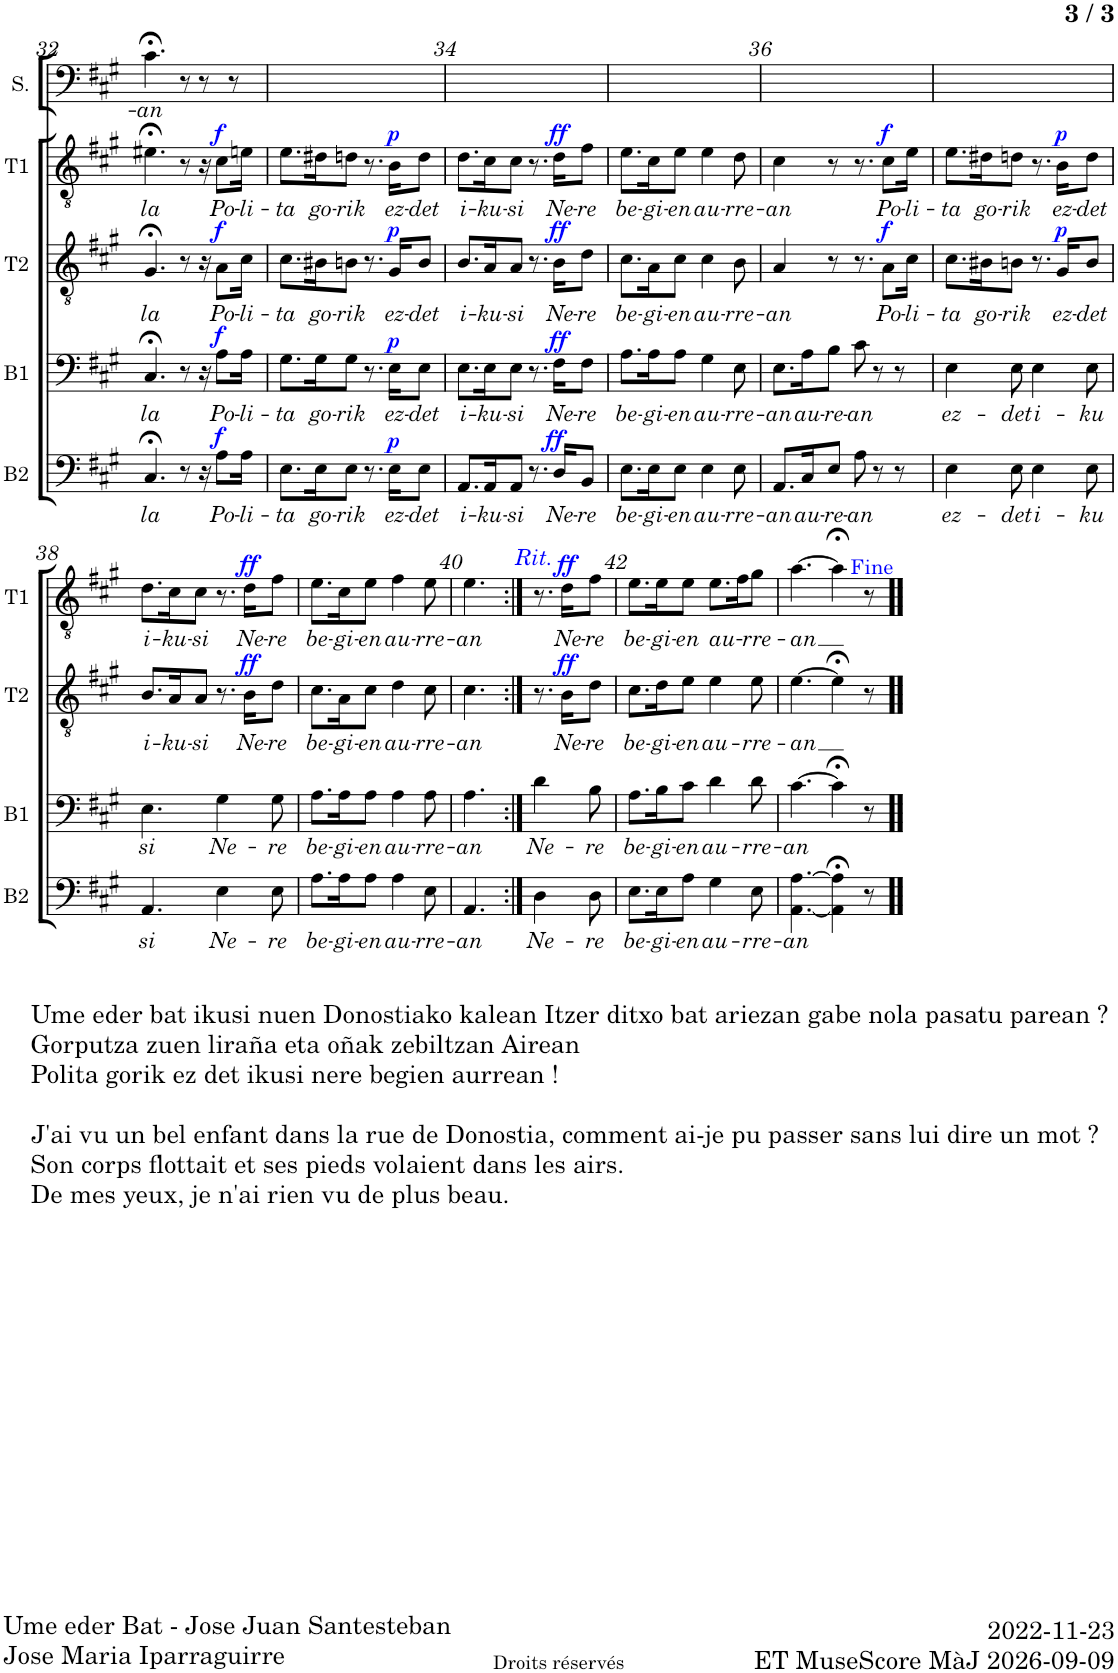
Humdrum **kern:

**kern	**text	**dynam	**kern	**text	**dynam	**kern	**text	**dynam	**kern	**text	**dynam	**kern	**text
*part5	*part5	*part5	*part4	*part4	*part4	*part3	*part3	*part3	*part2	*part2	*part2	*part1	*part1
*staff5	*staff5	*staff5	*staff4	*staff4	*staff4	*staff3	*staff3	*staff3	*staff2	*staff2	*staff2	*staff1	*staff1
*I"Basse	*	*	*I"Baryton	*	*	*I"Ténor 2	*	*	*I"Ténor	*	*	*I"Solo Baryton	*
*I'B2	*	*	*I'B1	*	*	*I'T2	*	*	*I'T1	*	*	*I'S.	*
!!LO:PB:g=z
*clefF4	*	*	*clefF4	*	*	*clefGv2	*	*	*clefGv2	*	*	*clefF4	*
*k[f#c#g#]	*	*	*k[f#c#g#]	*	*	*k[f#c#g#]	*	*	*k[f#c#g#]	*	*	*k[f#c#g#]	*
*M6/8	*	*	*M6/8	*	*	*M6/8	*	*	*M6/8	*	*	*M6/8	*
=32	=32	=32	=32	=32	=32	=32	=32	=32	=32	=32	=32	=32	=32
!	!LO:LY:b	!	!	!LO:LY:b	!	!	!LO:LY:b	!	!	!LO:LY:b	!	!	!LO:LY:b
4.C#;</	la	.	4.C#;</	la	.	4.G#;</	la	.	4.e#X;<\	la	.	4.c#;<\	-an
8r	.	.	8r	.	.	8r	.	.	8r	.	.	8r	.
16r	.	.	16r	.	.	16r	.	.	16r	.	.	8r	.
!	!LO:LY:b	!LO:DY:a	!	!LO:LY:b	!LO:DY:a	!	!LO:LY:b	!LO:DY:a	!	!LO:LY:b	!LO:DY:a	!	!
8A\L	Po-	f	8A\L	Po-	f	8A\L	Po-	f	8c#\L	Po-	f	.	.
.	.	.	.	.	.	.	.	.	.	.	.	8r	.
!	!LO:LY:b	!	!	!LO:LY:b	!	!	!LO:LY:b	!	!	!LO:LY:b	!	!	!
16A\Jk	-li-	.	16A\Jk	-li-	.	16c#\Jk	-li-	.	16en\Jk	-li-	.	.	.
=33	=33	=33	=33	=33	=33	=33	=33	=33	=33	=33	=33	=33	=33
!	!LO:LY:b	!	!	!LO:LY:b	!	!	!LO:LY:b	!	!	!LO:LY:b	!	!	!
8.E\L	-ta	.	8.G#\L	-ta	.	8.c#\L	-ta	.	8.e\L	-ta	.	2.ryy	.
!	!LO:LY:b	!	!	!LO:LY:b	!	!	!LO:LY:b	!	!	!LO:LY:b	!	!	!
16E\K	go-	.	16G#\K	go-	.	16B#X\K	go-	.	16d#X\K	go-	.	.	.
!	!LO:LY:b	!	!	!LO:LY:b	!	!	!LO:LY:b	!	!	!LO:LY:b	!	!	!
8E\J	-rik	.	8G#\J	-rik	.	8Bn\J	-rik	.	8dn\J	-rik	.	.	.
8.r	.	.	8.r	.	.	8.r	.	.	8.r	.	.	.	.
!	!LO:LY:b	!LO:DY:a	!	!LO:LY:b	!LO:DY:a	!	!LO:LY:b	!LO:DY:a	!	!LO:LY:b	!LO:DY:a	!	!
16E\KL	ez-	p	16E\KL	ez-	p	16G#/KL	ez-	p	16B\KL	ez-	p	.	.
!	!LO:LY:b	!	!	!LO:LY:b	!	!	!LO:LY:b	!	!	!LO:LY:b	!	!	!
8E\J	-det	.	8E\J	-det	.	8B/J	-det	.	8d\J	-det	.	.	.
=34	=34	=34	=34	=34	=34	=34	=34	=34	=34	=34	=34	=34	=34
!	!LO:LY:b	!	!	!LO:LY:b	!	!	!LO:LY:b	!	!	!LO:LY:b	!	!	!
8.AA/L	i-	.	8.E\L	i-	.	8.B/L	i-	.	8.d\L	i-	.	2.ryy	.
!	!LO:LY:b	!	!	!LO:LY:b	!	!	!LO:LY:b	!	!	!LO:LY:b	!	!	!
16AA/K	-ku-	.	16E\K	-ku-	.	16A/K	-ku-	.	16c#\K	-ku-	.	.	.
!	!LO:LY:b	!	!	!LO:LY:b	!	!	!LO:LY:b	!	!	!LO:LY:b	!	!	!
8AA/J	-si	.	8E\J	-si	.	8A/J	-si	.	8c#\J	-si	.	.	.
8.r	.	.	8.r	.	.	8.r	.	.	8.r	.	.	.	.
!	!LO:LY:b	!LO:DY:a	!	!LO:LY:b	!LO:DY:a	!	!LO:LY:b	!LO:DY:a	!	!LO:LY:b	!LO:DY:a	!	!
16D/KL	Ne-	ff	16F#\KL	Ne-	ff	16B\KL	Ne-	ff	16d\KL	Ne-	ff	.	.
!	!LO:LY:b	!	!	!LO:LY:b	!	!	!LO:LY:b	!	!	!LO:LY:b	!	!	!
8BB/J	-re	.	8F#\J	-re	.	8d\J	-re	.	8f#\J	-re	.	.	.
=35	=35	=35	=35	=35	=35	=35	=35	=35	=35	=35	=35	=35	=35
!	!LO:LY:b	!	!	!LO:LY:b	!	!	!LO:LY:b	!	!	!LO:LY:b	!	!	!
8.E\L	be-	.	8.A\L	be-	.	8.c#\L	be-	.	8.e\L	be-	.	2.ryy	.
!	!LO:LY:b	!	!	!LO:LY:b	!	!	!LO:LY:b	!	!	!LO:LY:b	!	!	!
16E\K	-gi-	.	16A\K	-gi-	.	16A\K	-gi-	.	16c#\K	-gi-	.	.	.
!	!LO:LY:b	!	!	!LO:LY:b	!	!	!LO:LY:b	!	!	!LO:LY:b	!	!	!
8E\J	-en	.	8A\J	-en	.	8c#\J	-en	.	8e\J	-en	.	.	.
!	!LO:LY:b	!	!	!LO:LY:b	!	!	!LO:LY:b	!	!	!LO:LY:b	!	!	!
4E\	au-	.	4G#\	au-	.	4c#\	au-	.	4e\	au-	.	.	.
!	!LO:LY:b	!	!	!LO:LY:b	!	!	!LO:LY:b	!	!	!LO:LY:b	!	!	!
8E\	-rre-	.	8E\	-rre-	.	8B\	-rre-	.	8d\	-rre-	.	.	.
=36	=36	=36	=36	=36	=36	=36	=36	=36	=36	=36	=36	=36	=36
!	!LO:LY:b	!	!	!LO:LY:b	!	!	!LO:LY:b	!	!	!LO:LY:b	!	!	!
8.AA/L	-an	.	8.E\L	-an	.	4A/	-an	.	4c#\	-an	.	2.ryy	.
!	!LO:LY:b	!	!	!LO:LY:b	!	!	!	!	!	!	!	!	!
16C#/K	au-	.	16A\K	au-	.	.	.	.	.	.	.	.	.
!	!LO:LY:b	!	!	!LO:LY:b	!	!	!	!	!	!	!	!	!
8E/J	-re-	.	8B\J	-re-	.	8r	.	.	8r	.	.	.	.
!	!LO:LY:b	!	!	!LO:LY:b	!	!	!	!	!	!	!	!	!
8A\	-an	.	8c#\	-an	.	8.r	.	.	8.r	.	.	.	.
8r	.	.	8r	.	.	.	.	.	.	.	.	.	.
!	!	!	!	!	!	!	!LO:LY:b	!LO:DY:a	!	!LO:LY:b	!LO:DY:a	!	!
.	.	.	.	.	.	8A\L	Po-	f	8c#\L	Po-	f	.	.
8r	.	.	8r	.	.	.	.	.	.	.	.	.	.
!	!	!	!	!	!	!	!LO:LY:b	!	!	!LO:LY:b	!	!	!
.	.	.	.	.	.	16c#\Jk	-li-	.	16e\Jk	-li-	.	.	.
=37	=37	=37	=37	=37	=37	=37	=37	=37	=37	=37	=37	=37	=37
!	!LO:LY:b	!	!	!LO:LY:b	!	!	!LO:LY:b	!	!	!LO:LY:b	!	!	!
4E\	ez-	.	4E\	ez-	.	8.c#\L	-ta	.	8.e\L	-ta	.	2.ryy	.
!	!	!	!	!	!	!	!LO:LY:b	!	!	!LO:LY:b	!	!	!
.	.	.	.	.	.	16B#X\K	go-	.	16d#X\K	go-	.	.	.
!	!LO:LY:b	!	!	!LO:LY:b	!	!	!LO:LY:b	!	!	!LO:LY:b	!	!	!
8E\	-det	.	8E\	-det	.	8Bn\J	-rik	.	8dn\J	-rik	.	.	.
!	!LO:LY:b	!	!	!LO:LY:b	!	!	!	!	!	!	!	!	!
4E\	i-	.	4E\	i-	.	8.r	.	.	8.r	.	.	.	.
!	!	!	!	!	!	!	!LO:LY:b	!LO:DY:a	!	!LO:LY:b	!LO:DY:a	!	!
.	.	.	.	.	.	16G#/KL	ez-	p	16B\KL	ez-	p	.	.
!	!LO:LY:b	!	!	!LO:LY:b	!	!	!LO:LY:b	!	!	!LO:LY:b	!	!	!
8E\	-ku	.	8E\	-ku	.	8B/J	-det	.	8d\J	-det	.	.	.
!!LO:LB:g=z
=38	=38	=38	=38	=38	=38	=38	=38	=38	=38	=38	=38	=38	=38
!LO:TX:b:t=Ume eder bat ikusi nuen Donostiako kalean Itzer ditxo bat ariezan gabe nola pasatu parean ?	!	!	!	!	!	!	!	!	!	!	!	!	!
!LO:TX:b:t=Gorputza zuen liraña eta oñak zebiltzan Airean	!	!	!	!	!	!	!	!	!	!	!	!	!
!LO:TX:b:t=Polita gorik ez det ikusi nere begien aurrean !	!	!	!	!	!	!	!	!	!	!	!	!	!
!LO:TX:b:t=J'ai vu un bel enfant dans la rue de Donostia, comment ai-je pu passer sans lui dire un mot ?	!	!	!	!	!	!	!	!	!	!	!	!	!
!LO:TX:b:t=Son corps flottait et ses pieds volaient dans les airs.	!	!	!	!	!	!	!	!	!	!	!	!	!
!LO:TX:b:t=De mes yeux, je n'ai rien vu de plus beau.	!	!	!	!	!	!	!	!	!	!	!	!	!
!	!LO:LY:b	!	!	!LO:LY:b	!	!	!LO:LY:b	!	!	!LO:LY:b	!	!	!
4.AA/	-si	.	4.E\	-si	.	8.B/L	i-	.	8.d\L	i-	.	2.r	.
!	!	!	!	!	!	!	!LO:LY:b	!	!	!LO:LY:b	!	!	!
.	.	.	.	.	.	16A/K	-ku-	.	16c#\K	-ku-	.	.	.
!	!	!	!	!	!	!	!LO:LY:b	!	!	!LO:LY:b	!	!	!
.	.	.	.	.	.	8A/J	-si	.	8c#\J	-si	.	.	.
!	!LO:LY:b	!	!	!LO:LY:b	!	!	!	!	!	!	!	!	!
4E\	Ne-	.	4G#\	Ne-	.	8.r	.	.	8.r	.	.	.	.
!	!	!	!	!	!	!	!LO:LY:b	!LO:DY:a	!	!LO:LY:b	!LO:DY:a	!	!
.	.	.	.	.	.	16B\KL	Ne-	ff	16d\KL	Ne-	ff	.	.
!	!LO:LY:b	!	!	!LO:LY:b	!	!	!LO:LY:b	!	!	!LO:LY:b	!	!	!
8E\	-re	.	8G#\	-re	.	8d\J	-re	.	8f#\J	-re	.	.	.
=39	=39	=39	=39	=39	=39	=39	=39	=39	=39	=39	=39	=39	=39
!	!LO:LY:b	!	!	!LO:LY:b	!	!	!LO:LY:b	!	!	!LO:LY:b	!	!	!
8.A\L	be-	.	8.A\L	be-	.	8.c#\L	be-	.	8.e\L	be-	.	2.r	.
!	!LO:LY:b	!	!	!LO:LY:b	!	!	!LO:LY:b	!	!	!LO:LY:b	!	!	!
16A\K	-gi-	.	16A\K	-gi-	.	16A\K	-gi-	.	16c#\K	-gi-	.	.	.
!	!LO:LY:b	!	!	!LO:LY:b	!	!	!LO:LY:b	!	!	!LO:LY:b	!	!	!
8A\J	-en	.	8A\J	-en	.	8c#\J	-en	.	8e\J	-en	.	.	.
!	!LO:LY:b	!	!	!LO:LY:b	!	!	!LO:LY:b	!	!	!LO:LY:b	!	!	!
4A\	au-	.	4A\	au-	.	4d\	au-	.	4f#\	au-	.	.	.
!	!LO:LY:b	!	!	!LO:LY:b	!	!	!LO:LY:b	!	!	!LO:LY:b	!	!	!
8E\	-rre-	.	8A\	-rre-	.	8c#\	-rre-	.	8e\	-rre-	.	.	.
=40	=40	=40	=40	=40	=40	=40	=40	=40	=40	=40	=40	=40	=40
!	!	!	!	!	!	!	!	!	!	!	!	!LO:TX:a:i:color=#0000FF:t=Rit.	!
!	!LO:LY:b	!	!	!LO:LY:b	!	!	!LO:LY:b	!	!	!LO:LY:b	!	!	!
4.AA/	-an	.	4.A\	-an	.	4.c#\	-an	.	4.e\	-an	.	2.r	.
4.ryy	.	.	4.ryy	.	.	4.ryy	.	.	4.ryy	.	.	.	.
=41:|!	=41:|!	=41:|!	=41:|!	=41:|!	=41:|!	=41:|!	=41:|!	=41:|!	=41:|!	=41:|!	=41:|!	=41:|!	=41:|!
!	!LO:LY:b	!	!	!LO:LY:b	!	!	!	!	!	!	!	!	!
4D\	Ne-	.	4d\	Ne-	.	8.r	.	.	8.r	.	.	2.r	.
!	!	!	!	!	!	!	!LO:LY:b	!LO:DY:a	!	!LO:LY:b	!LO:DY:a	!	!
.	.	.	.	.	.	16B\KL	Ne-	ff	16d\KL	Ne-	ff	.	.
!	!LO:LY:b	!	!	!LO:LY:b	!	!	!LO:LY:b	!	!	!LO:LY:b	!	!	!
8D\	-re	.	8B\	-re	.	8d\J	-re	.	8f#\J	-re	.	.	.
4.ryy	.	.	4.ryy	.	.	4.ryy	.	.	4.ryy	.	.	.	.
=42	=42	=42	=42	=42	=42	=42	=42	=42	=42	=42	=42	=42	=42
!	!LO:LY:b	!	!	!LO:LY:b	!	!	!LO:LY:b	!	!	!LO:LY:b	!	!	!
8.E\L	be-	.	8.A\L	be-	.	8.c#\L	be-	.	8.e\L	be-	.	2.r	.
!	!LO:LY:b	!	!	!LO:LY:b	!	!	!LO:LY:b	!	!	!LO:LY:b	!	!	!
16E\K	-gi-	.	16B\K	-gi-	.	16d\K	-gi-	.	16e\K	-gi-	.	.	.
!	!LO:LY:b	!	!	!LO:LY:b	!	!	!LO:LY:b	!	!	!LO:LY:b	!	!	!
8A\J	-en	.	8c#\J	-en	.	8e\J	-en	.	8e\J	-en	.	.	.
!	!LO:LY:b	!	!	!LO:LY:b	!	!	!LO:LY:b	!	!	!LO:LY:b	!	!	!
4G#\	au-	.	4d\	au-	.	4e\	au-	.	8.e\L	au-	.	.	.
.	.	.	.	.	.	.	.	.	16f#\K	.	.	.	.
!	!LO:LY:b	!	!	!LO:LY:b	!	!	!LO:LY:b	!	!	!LO:LY:b	!	!	!
8E\	-rre-	.	8d\	-rre-	.	8e\	-rre-	.	8g#\J	-rre-	.	.	.
=43	=43	=43	=43	=43	=43	=43	=43	=43	=43	=43	=43	=43	=43
!	!LO:LY:b	!	!	!LO:LY:b	!	!	!LO:LY:b	!	!	!LO:LY:b	!	!	!
[4.AA\ [4.A\	-an	.	[4.c#\	-an	.	[4.e\	-an	.	[4.a\	-an	.	2.r	.
4AA\];< 4A\];<	.	.	4c#;<\]	.	.	4e;<\]	.	.	4a;<\]	.	.	.	.
8r	.	.	8r	.	.	8r	.	.	8r	.	.	.	.
=!!	=!!	=!!	=!!	=!!	=!!	=!!	=!!	=!!	=!!	=!!	=!!	=!!	=!!
*-	*-	*-	*-	*-	*-	*-	*-	*-	*-	*-	*-	*-	*-
